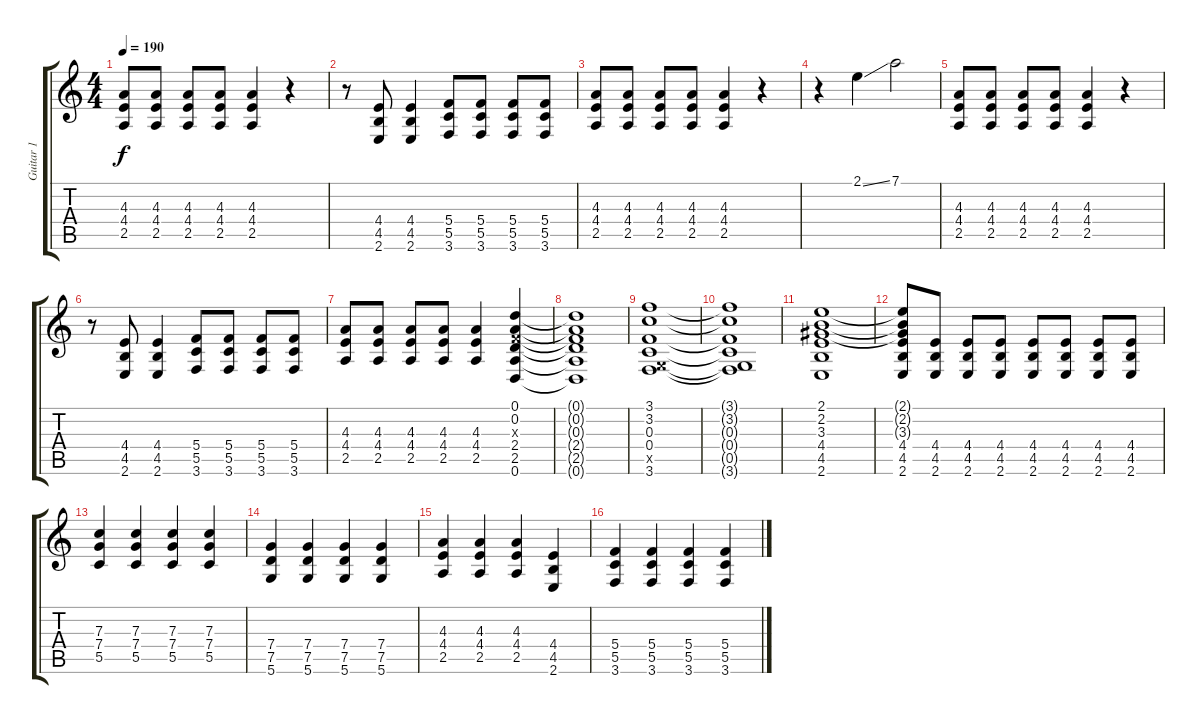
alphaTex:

\track ("Guitar 1" "Guitar 1") {instrument overdrivenguitar}
\staff {score tabs}
\tuning (D4 A3 F3 C3 G2 D2) {hide}
\ts (4 4)
\tempo 190
\clef g2
\ks c
(4.3 4.4 2.5).8{dy f} (4.3 4.4 2.5).8 (4.3 4.4 2.5).8 (4.3 4.4 2.5).8 (4.3 4.4 2.5).4 r.4 |
r.8 (4.4 4.5 2.6).8 (4.4 4.5 2.6).4 (5.4 5.5 3.6).8 (5.4 5.5 3.6).8 (5.4 5.5 3.6).8 (5.4 5.5 3.6).8 |
(4.3 4.4 2.5).8 (4.3 4.4 2.5).8 (4.3 4.4 2.5).8 (4.3 4.4 2.5).8 (4.3 4.4 2.5).4 r.4 |
r.4 2.1{ss}.4 7.1.2 |
(4.3 4.4 2.5).8 (4.3 4.4 2.5).8 (4.3 4.4 2.5).8 (4.3 4.4 2.5).8 (4.3 4.4 2.5).4 r.4 |
r.8 (4.4 4.5 2.6).8 (4.4 4.5 2.6).4 (5.4 5.5 3.6).8 (5.4 5.5 3.6).8 (5.4 5.5 3.6).8 (5.4 5.5 3.6).8 |
(4.3 4.4 2.5).8 (4.3 4.4 2.5).8 (4.3 4.4 2.5).8 (4.3 4.4 2.5).8 (4.3 4.4 2.5).4 (0.1 0.2 0.3{x} 2.4 2.5 0.6).4 |
(0.1{t} 0.2{t} 0.3{t} 2.4{t} 2.5{t} 0.6{t}).1 |
(3.1 3.2 0.3 0.4 0.5{x} 3.6).1 |
(3.1{t} 3.2{t} 0.3{t} 0.4{t} 0.5{t} 3.6{t}).1 |
(2.1 2.2 3.3 4.4 4.5 2.6).1 |
(2.1{t} 2.2{t} 3.3{t} 4.4 4.5 2.6).8 (4.4 4.5 2.6).8 (4.4 4.5 2.6).8 (4.4 4.5 2.6).8 (4.4 4.5 2.6).8 (4.4 4.5 2.6).8 (4.4 4.5 2.6).8 (4.4 4.5 2.6).8 |
(7.3 7.4 5.5).4 (7.3 7.4 5.5).4 (7.3 7.4 5.5).4 (7.3 7.4 5.5).4 |
(7.4 7.5 5.6).4 (7.4 7.5 5.6).4 (7.4 7.5 5.6).4 (7.4 7.5 5.6).4 |
(4.3 4.4 2.5).4 (4.3 4.4 2.5).4 (4.3 4.4 2.5).4 (4.4 4.5 2.6).4 |
(5.4 5.5 3.6).4 (5.4 5.5 3.6).4 (5.4 5.5 3.6).4 (5.4 5.5 3.6).4
